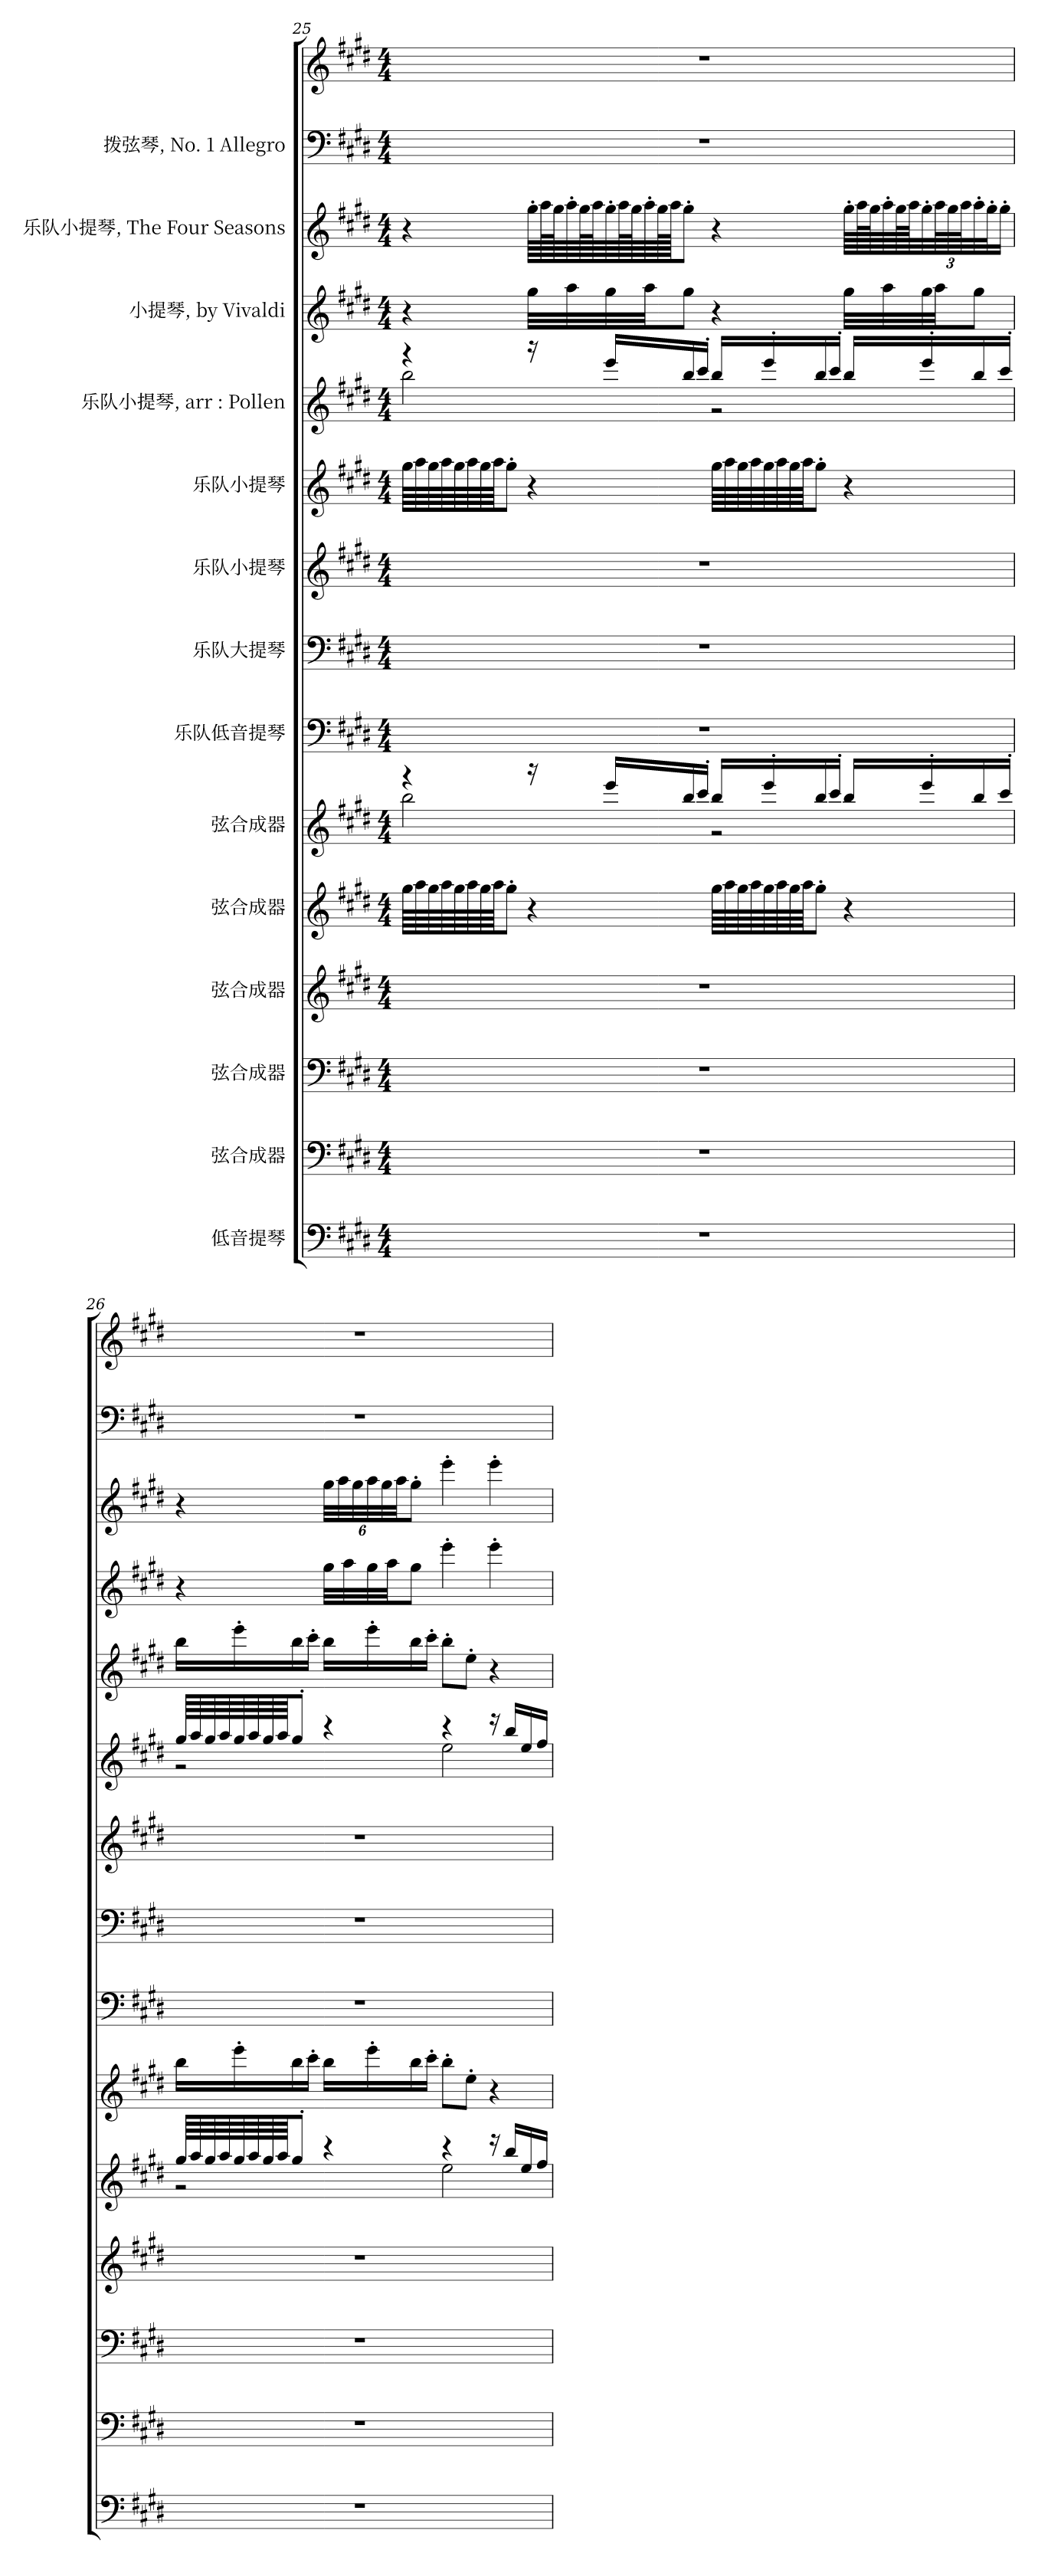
**kern	**kern	**kern	**kern	**kern	**kern	**kern	**kern	**kern	**kern	**kern	**kern	**kern	**kern	**kern
*part14	*part13	*part12	*part11	*part10	*part9	*part8	*part7	*part6	*part5	*part4	*part3	*part2	*part1	*part1
*staff15	*staff14	*staff13	*staff12	*staff11	*staff10	*staff9	*staff8	*staff7	*staff6	*staff5	*staff4	*staff3	*staff2	*staff1
*I"低音提琴	*I"弦合成器	*I"弦合成器	*I"弦合成器	*I"弦合成器	*I"弦合成器	*I"乐队低音提琴	*I"乐队大提琴	*I"乐队小提琴	*I"乐队小提琴	*I"乐队小提琴, arr : Pollen	*I"小提琴, by Vivaldi	*I"乐队小提琴, The Four Seasons	*I"拨弦琴, No. 1 Allegro	*
!!LO:PB:g=z
*clefF4	*clefF4	*clefF4	*clefG2	*clefG2	*clefG2	*clefF4	*clefF4	*clefG2	*clefG2	*clefG2	*clefG2	*clefG2	*clefF4	*clefG2
*ITrd7c12	*	*	*	*	*	*ITrd7c12	*	*	*	*	*	*	*	*
*k[f#c#g#d#]	*k[f#c#g#d#]	*k[f#c#g#d#]	*k[f#c#g#d#]	*k[f#c#g#d#]	*k[f#c#g#d#]	*k[f#c#g#d#]	*k[f#c#g#d#]	*k[f#c#g#d#]	*k[f#c#g#d#]	*k[f#c#g#d#]	*k[f#c#g#d#]	*k[f#c#g#d#]	*k[f#c#g#d#]	*k[f#c#g#d#]
*M4/4	*M4/4	*M4/4	*M4/4	*M4/4	*M4/4	*M4/4	*M4/4	*M4/4	*M4/4	*M4/4	*M4/4	*M4/4	*M4/4	*M4/4
=25	=25	=25	=25	=25	=25	=25	=25	=25	=25	=25	=25	=25	=25	=25
*	*	*	*	*	*^	*	*	*	*	*^	*	*	*	*
1r	1r	1r	1r	64gg#\LLLL	4r	2bb\	1r	1r	1r	64gg#\LLLL	4r	2bb\	4r	4r	1r	1r
.	.	.	.	64aa\	.	.	.	.	.	64aa\	.	.	.	.	.	.
.	.	.	.	64gg#\	.	.	.	.	.	64gg#\	.	.	.	.	.	.
.	.	.	.	64aa\	.	.	.	.	.	64aa\	.	.	.	.	.	.
.	.	.	.	64gg#\	.	.	.	.	.	64gg#\	.	.	.	.	.	.
.	.	.	.	64aa\	.	.	.	.	.	64aa\	.	.	.	.	.	.
.	.	.	.	64gg#\	.	.	.	.	.	64gg#\	.	.	.	.	.	.
.	.	.	.	64aa\JJJ	.	.	.	.	.	64aa\JJJ	.	.	.	.	.	.
.	.	.	.	8gg#'\J	.	.	.	.	.	8gg#'\J	.	.	.	.	.	.
.	.	.	.	4r	16r	.	.	.	.	4r	16r	.	32gg#\LLL	64gg#'\LLLL	.	.
.	.	.	.	.	.	.	.	.	.	.	.	.	.	128aa\L	.	.
.	.	.	.	.	.	.	.	.	.	.	.	.	.	128gg#\J	.	.
.	.	.	.	.	.	.	.	.	.	.	.	.	32aa\	64aa'\	.	.
.	.	.	.	.	.	.	.	.	.	.	.	.	.	128gg#\L	.	.
.	.	.	.	.	.	.	.	.	.	.	.	.	.	128aa\J	.	.
.	.	.	.	.	16eee/LL	.	.	.	.	.	16eee/LL	.	32gg#\	64gg#'\	.	.
.	.	.	.	.	.	.	.	.	.	.	.	.	.	128aa\L	.	.
.	.	.	.	.	.	.	.	.	.	.	.	.	.	128gg#\J	.	.
.	.	.	.	.	.	.	.	.	.	.	.	.	32aa\JJ	64aa'\	.	.
.	.	.	.	.	.	.	.	.	.	.	.	.	.	128gg#\L	.	.
.	.	.	.	.	.	.	.	.	.	.	.	.	.	128aa\JJJJ	.	.
.	.	.	.	.	16bb/	.	.	.	.	.	16bb/	.	8gg#\J	8gg#'\J	.	.
.	.	.	.	.	16ccc#'/JJ	.	.	.	.	.	16ccc#'/JJ	.	.	.	.	.
.	.	.	.	64gg#\LLLL	16bb/LL	2r	.	.	.	64gg#\LLLL	16bb/LL	2r	4r	4r	.	.
.	.	.	.	64aa\	.	.	.	.	.	64aa\	.	.	.	.	.	.
.	.	.	.	64gg#\	.	.	.	.	.	64gg#\	.	.	.	.	.	.
.	.	.	.	64aa\	.	.	.	.	.	64aa\	.	.	.	.	.	.
.	.	.	.	64gg#\	16eee'/	.	.	.	.	64gg#\	16eee'/	.	.	.	.	.
.	.	.	.	64aa\	.	.	.	.	.	64aa\	.	.	.	.	.	.
.	.	.	.	64gg#\	.	.	.	.	.	64gg#\	.	.	.	.	.	.
.	.	.	.	64aa\JJJ	.	.	.	.	.	64aa\JJJ	.	.	.	.	.	.
.	.	.	.	8gg#'\J	16bb/	.	.	.	.	8gg#'\J	16bb/	.	.	.	.	.
.	.	.	.	.	16ccc#'/JJ	.	.	.	.	.	16ccc#'/JJ	.	.	.	.	.
.	.	.	.	4r	16bb/LL	.	.	.	.	4r	16bb/LL	.	32gg#\LLL	64gg#'\LLLL	.	.
.	.	.	.	.	.	.	.	.	.	.	.	.	.	128aa\L	.	.
.	.	.	.	.	.	.	.	.	.	.	.	.	.	128gg#\J	.	.
.	.	.	.	.	.	.	.	.	.	.	.	.	32aa\	64aa'\	.	.
.	.	.	.	.	.	.	.	.	.	.	.	.	.	128gg#\L	.	.
.	.	.	.	.	.	.	.	.	.	.	.	.	.	128aa\JJ	.	.
.	.	.	.	.	16eee'/	.	.	.	.	.	16eee'/	.	32gg#\	32gg#'\	.	.
*	*	*	*	*	*	*	*	*	*	*	*	*	*	*Xbrackettup	*	*
.	.	.	.	.	.	.	.	.	.	.	.	.	32aa\JJ	96aa\L	.	.
.	.	.	.	.	.	.	.	.	.	.	.	.	.	96gg#\	.	.
.	.	.	.	.	.	.	.	.	.	.	.	.	.	96aa\J	.	.
.	.	.	.	.	16bb/	.	.	.	.	.	16bb/	.	8gg#\J	32aa'\	.	.
.	.	.	.	.	.	.	.	.	.	.	.	.	.	32gg#'\J	.	.
.	.	.	.	.	16ccc#'/JJ	.	.	.	.	.	16ccc#'/JJ	.	.	16gg#'\JJ	.	.
*	*	*	*	*	*v	*v	*	*	*	*	*v	*v	*	*	*	*
!!LO:PB:g=z
=26	=26	=26	=26	=26	=26	=26	=26	=26	=26	=26	=26	=26	=26	=26
*	*	*	*	*^	*	*	*	*	*^	*	*	*	*	*
1r	1r	1r	1r	64gg#/LLLL	2r	16bb\LL	1r	1r	1r	64gg#/LLLL	2r	16bb\LL	4r	4r	1r	1r
.	.	.	.	64aa/	.	.	.	.	.	64aa/	.	.	.	.	.	.
.	.	.	.	64gg#/	.	.	.	.	.	64gg#/	.	.	.	.	.	.
.	.	.	.	64aa/	.	.	.	.	.	64aa/	.	.	.	.	.	.
.	.	.	.	64gg#/	.	16eee'\	.	.	.	64gg#/	.	16eee'\	.	.	.	.
.	.	.	.	64aa/	.	.	.	.	.	64aa/	.	.	.	.	.	.
.	.	.	.	64gg#/	.	.	.	.	.	64gg#/	.	.	.	.	.	.
.	.	.	.	64aa/JJJ	.	.	.	.	.	64aa/JJJ	.	.	.	.	.	.
.	.	.	.	8gg#'/J	.	16bb\	.	.	.	8gg#'/J	.	16bb\	.	.	.	.
.	.	.	.	.	.	16ccc#'\JJ	.	.	.	.	.	16ccc#'\JJ	.	.	.	.
.	.	.	.	4r	.	16bb\LL	.	.	.	4r	.	16bb\LL	32gg#\LLL	48gg#\LLL	.	.
.	.	.	.	.	.	.	.	.	.	.	.	.	.	48aa\	.	.
.	.	.	.	.	.	.	.	.	.	.	.	.	32aa\	.	.	.
.	.	.	.	.	.	.	.	.	.	.	.	.	.	48gg#\	.	.
.	.	.	.	.	.	16eee'\	.	.	.	.	.	16eee'\	32gg#\	48aa\	.	.
.	.	.	.	.	.	.	.	.	.	.	.	.	.	48gg#\	.	.
.	.	.	.	.	.	.	.	.	.	.	.	.	32aa\JJ	.	.	.
.	.	.	.	.	.	.	.	.	.	.	.	.	.	48aa\JJ	.	.
.	.	.	.	.	.	16bb\	.	.	.	.	.	16bb\	8gg#\J	8gg#'\J	.	.
.	.	.	.	.	.	16ccc#'\JJ	.	.	.	.	.	16ccc#'\JJ	.	.	.	.
.	.	.	.	4r	2ee\	8bb'\L	.	.	.	4r	2ee\	8bb'\L	4eee'\	4eee'\	.	.
.	.	.	.	.	.	8ee'\J	.	.	.	.	.	8ee'\J	.	.	.	.
.	.	.	.	16r	.	4r	.	.	.	16r	.	4r	4eee'\	4eee'\	.	.
.	.	.	.	16bb/LL	.	.	.	.	.	16bb/LL	.	.	.	.	.	.
.	.	.	.	16ee/	.	.	.	.	.	16ee/	.	.	.	.	.	.
.	.	.	.	16ff#/JJ	.	.	.	.	.	16ff#/JJ	.	.	.	.	.	.
*	*	*	*	*v	*v	*	*	*	*	*v	*v	*	*	*	*	*
=	=	=	=	=	=	=	=	=	=	=	=	=	=	=
*-	*-	*-	*-	*-	*-	*-	*-	*-	*-	*-	*-	*-	*-	*-
